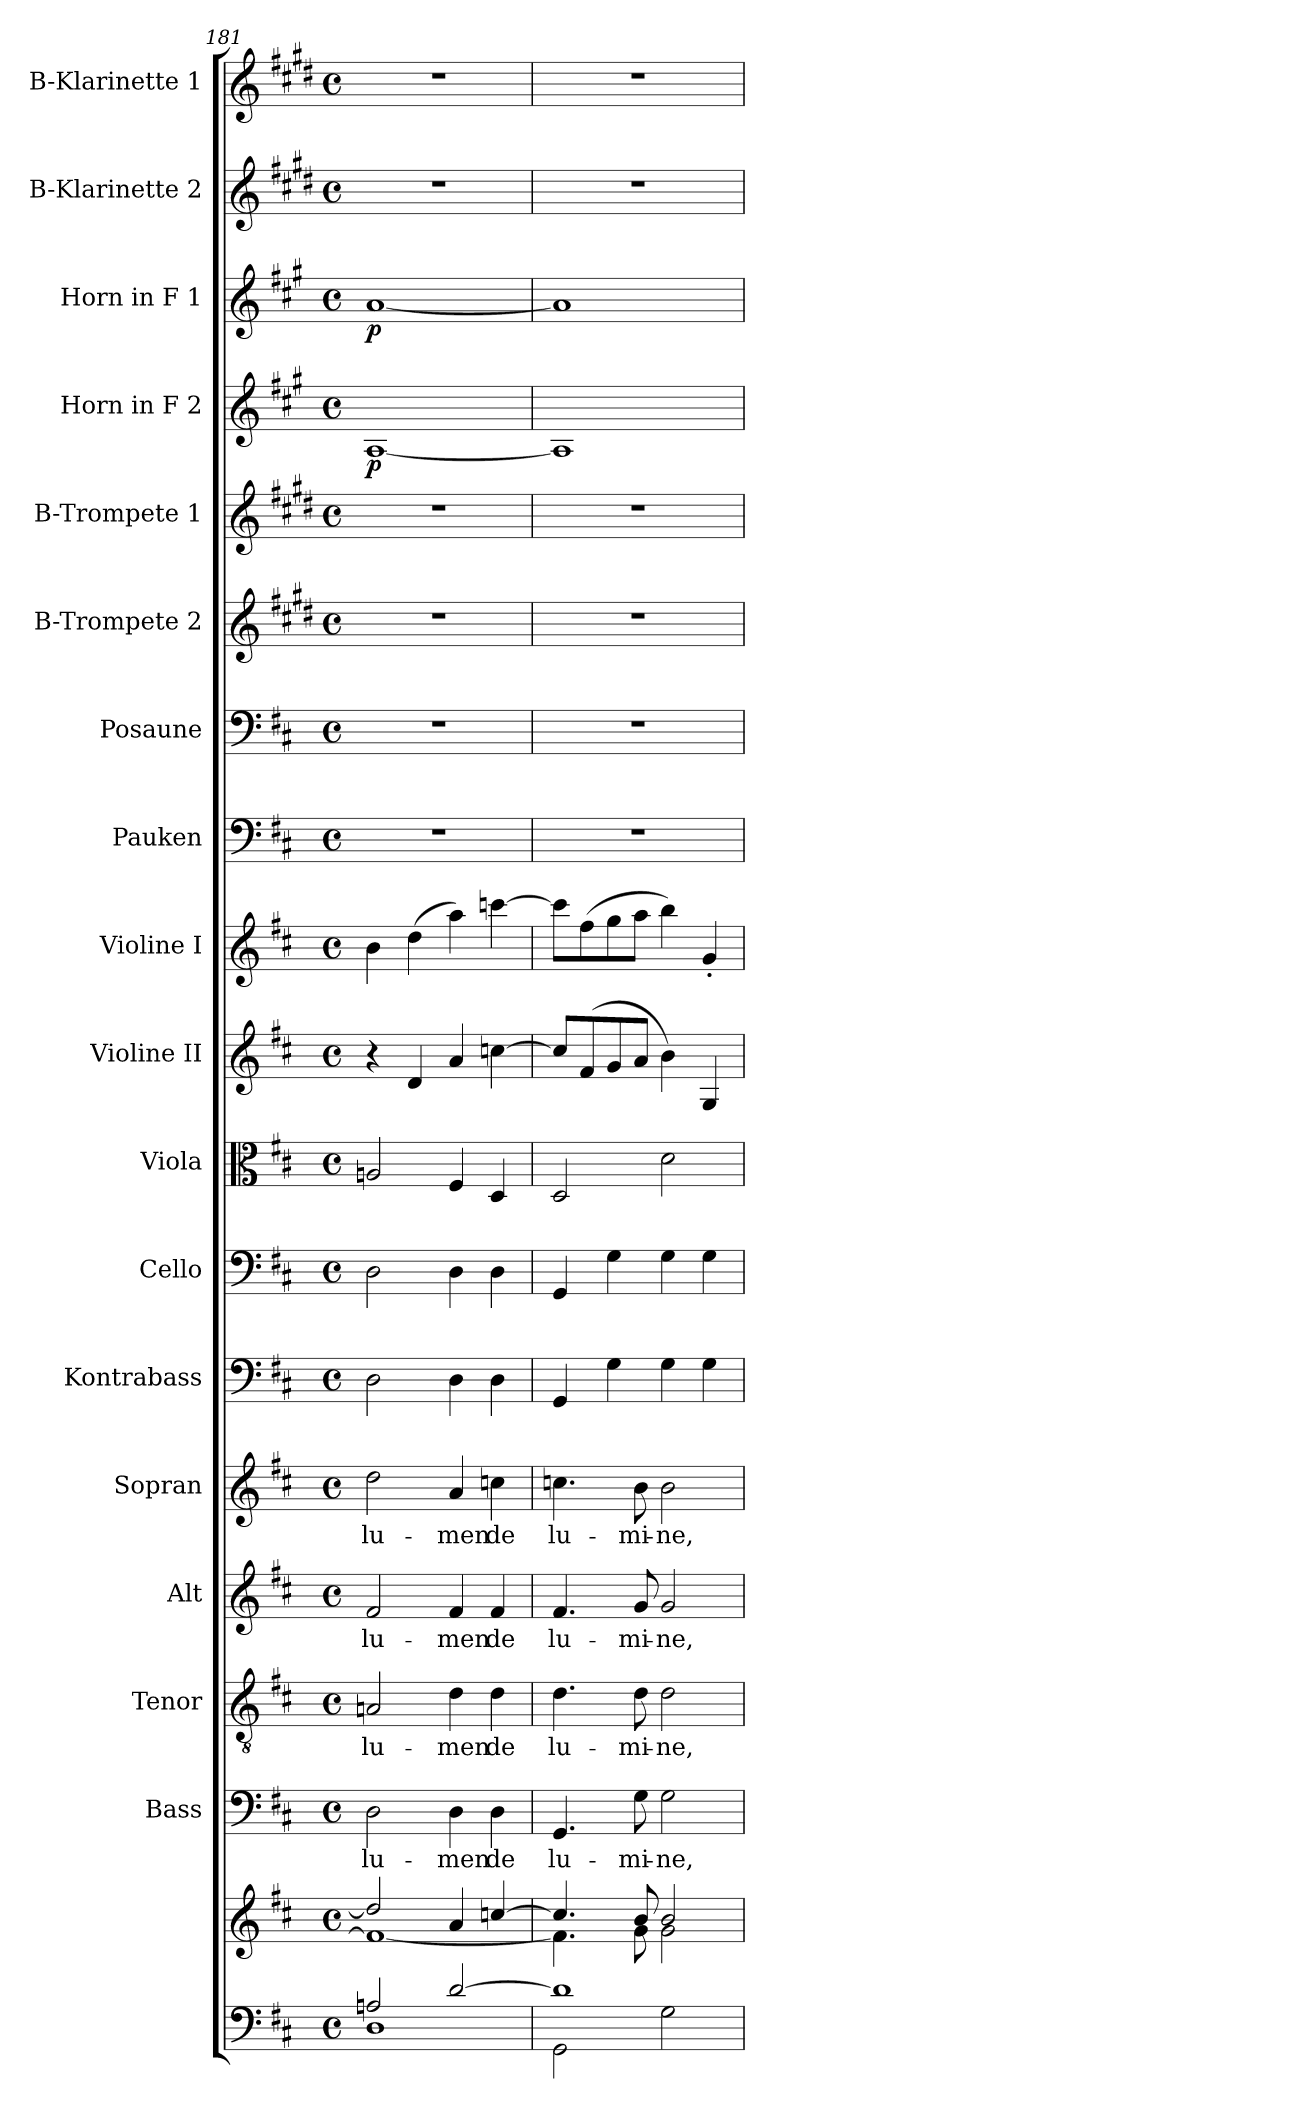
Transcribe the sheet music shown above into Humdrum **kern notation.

**kern	**kern	**kern	**text	**kern	**text	**kern	**text	**kern	**text	**kern	**kern	**kern	**kern	**kern	**kern	**kern	**kern	**kern	**kern	**dynam	**kern	**dynam	**kern	**kern
*part18	*part18	*part17	*part17	*part16	*part16	*part15	*part15	*part14	*part14	*part13	*part12	*part11	*part10	*part9	*part8	*part7	*part6	*part5	*part4	*part4	*part3	*part3	*part2	*part1
*staff19	*staff18	*staff17	*staff17	*staff16	*staff16	*staff15	*staff15	*staff14	*staff14	*staff13	*staff12	*staff11	*staff10	*staff9	*staff8	*staff7	*staff6	*staff5	*staff4	*staff4	*staff3	*staff3	*staff2	*staff1
*	*	*I"Bass	*	*I"Tenor	*	*I"Alt	*	*I"Sopran	*	*I"Kontrabass	*I"Cello	*I"Viola	*I"Violine II	*I"Violine I	*I"Pauken	*I"Posaune	*I"B-Trompete 2	*I"B-Trompete 1	*I"Horn in F 2	*	*I"Horn in F 1	*	*I"B-Klarinette 2	*I"B-Klarinette 1
*	*	*I'B.	*	*I'T.	*	*I'A.	*	*I'S.	*	*I'Kb.	*	*I'Vla.	*I'Vl. II	*I'Vl. I	*I'Pk.	*I'Pos.	*I'B Trp. 2	*I'B Trp. 1	*	*	*	*	*I'B Kl. 2	*I'B Kl. 1
!!LO:PB:g=z
*clefF4	*clefG2	*clefF4	*	*clefGv2	*	*clefG2	*	*clefG2	*	*clefF4	*clefF4	*clefC3	*clefG2	*clefG2	*clefF4	*clefF4	*clefG2	*clefG2	*clefG2	*	*clefG2	*	*clefG2	*clefG2
*	*	*	*	*	*	*	*	*	*	*ITrd7c12	*	*	*	*	*	*	*ITrd1c2	*ITrd1c2	*ITrd4c7	*	*ITrd4c7	*	*ITrd1c2	*ITrd1c2
*k[f#c#]	*k[f#c#]	*k[f#c#]	*	*k[f#c#]	*	*k[f#c#]	*	*k[f#c#]	*	*k[f#c#]	*k[f#c#]	*k[f#c#]	*k[f#c#]	*k[f#c#]	*k[f#c#]	*k[f#c#]	*k[f#c#]	*k[f#c#]	*k[f#c#]	*	*k[f#c#]	*	*k[f#c#]	*k[f#c#]
*D:	*D:	*D:	*	*D:	*	*D:	*	*D:	*	*D:	*D:	*D:	*D:	*D:	*D:	*D:	*D:	*D:	*D:	*	*D:	*	*D:	*D:
*M4/4	*M4/4	*M4/4	*	*M4/4	*	*M4/4	*	*M4/4	*	*M4/4	*M4/4	*M4/4	*M4/4	*M4/4	*M4/4	*M4/4	*M4/4	*M4/4	*M4/4	*	*M4/4	*	*M4/4	*M4/4
*met(c)	*met(c)	*met(c)	*	*met(c)	*	*met(c)	*	*met(c)	*	*met(c)	*met(c)	*met(c)	*met(c)	*met(c)	*met(c)	*met(c)	*met(c)	*met(c)	*met(c)	*	*met(c)	*	*met(c)	*met(c)
=181	=181	=181	=181	=181	=181	=181	=181	=181	=181	=181	=181	=181	=181	=181	=181	=181	=181	=181	=181	=181	=181	=181	=181	=181
*^	*^	*	*	*	*	*	*	*	*	*	*	*	*	*	*	*	*	*	*	*	*	*	*	*
!	!	!	!	!	!LO:LY:b	!	!LO:LY:b	!	!LO:LY:b	!	!LO:LY:b	!	!	!	!	!	!	!	!	!	!	!LO:DY:b	!	!LO:DY:b	!	!
2An/	1D	2dd/]	1f#_	2D\	lu-	2An/	lu-	2f#/	lu-	2dd\	lu-	2DD\	2D\	2An/	4r	4b\	1r	1r	1r	1r	[1D	p	[1d	p	1r	1r
.	.	.	.	.	.	.	.	.	.	.	.	.	.	.	4d/	(>4dd\	.	.	.	.	.	.	.	.	.	.
!	!	!	!	!	!LO:LY:b	!	!LO:LY:b	!	!LO:LY:b	!	!LO:LY:b	!	!	!	!	!	!	!	!	!	!	!	!	!	!	!
[>2d/	.	4a/	.	4D\	-men	4d\	-men	4f#/	-men	4a/	-men	4DD\	4D\	4F#/	4a/	4aa\)	.	.	.	.	.	.	.	.	.	.
!	!	!	!	!	!LO:LY:b	!	!LO:LY:b	!	!LO:LY:b	!	!LO:LY:b	!	!	!	!	!	!	!	!	!	!	!	!	!	!	!
.	.	[>4ccn/	.	4D\	de	4d\	de	4f#/	de	4ccn\	de	4DD\	4D\	4D/	[4ccn\	[4cccn\	.	.	.	.	.	.	.	.	.	.
=182	=182	=182	=182	=182	=182	=182	=182	=182	=182	=182	=182	=182	=182	=182	=182	=182	=182	=182	=182	=182	=182	=182	=182	=182	=182	=182
!	!	!	!	!	!LO:LY:b	!	!LO:LY:b	!	!LO:LY:b	!	!LO:LY:b	!	!	!	!	!	!	!	!	!	!	!	!	!	!	!
1d]	2GG\	4.cc/]	4.f#\]	4.GG/	lu-	4.d\	lu-	4.f#/	lu-	4.ccn\	lu-	4GGG/	4GG/	2D/	8cc/L]	8ccc\L]	1r	1r	1r	1r	1D]	.	1d]	.	1r	1r
.	.	.	.	.	.	.	.	.	.	.	.	.	.	.	(>8f#/	(>8ff#\	.	.	.	.	.	.	.	.	.	.
.	.	.	.	.	.	.	.	.	.	.	.	4GG\	4G\	.	8g/	8gg\	.	.	.	.	.	.	.	.	.	.
!	!	!	!	!	!LO:LY:b	!	!LO:LY:b	!	!LO:LY:b	!	!LO:LY:b	!	!	!	!	!	!	!	!	!	!	!	!	!	!	!
.	.	8b/	8g\	8G\	-mi-	8d\	-mi-	8g/	-mi-	8b\	-mi-	.	.	.	8a/J	8aa\J	.	.	.	.	.	.	.	.	.	.
!	!	!	!	!	!LO:LY:b	!	!LO:LY:b	!	!LO:LY:b	!	!LO:LY:b	!	!	!	!	!	!	!	!	!	!	!	!	!	!	!
.	2G\	2b/	2g\	2G\	-ne,	2d\	-ne,	2g/	-ne,	2b\	-ne,	4GG\	4G\	2d\	4b\)	4bb\)	.	.	.	.	.	.	.	.	.	.
.	.	.	.	.	.	.	.	.	.	.	.	4GG\	4G\	.	4G/	4g'</	.	.	.	.	.	.	.	.	.	.
*v	*v	*	*	*	*	*	*	*	*	*	*	*	*	*	*	*	*	*	*	*	*	*	*	*	*	*
*	*v	*v	*	*	*	*	*	*	*	*	*	*	*	*	*	*	*	*	*	*	*	*	*	*	*
=	=	=	=	=	=	=	=	=	=	=	=	=	=	=	=	=	=	=	=	=	=	=	=	=
*-	*-	*-	*-	*-	*-	*-	*-	*-	*-	*-	*-	*-	*-	*-	*-	*-	*-	*-	*-	*-	*-	*-	*-	*-
